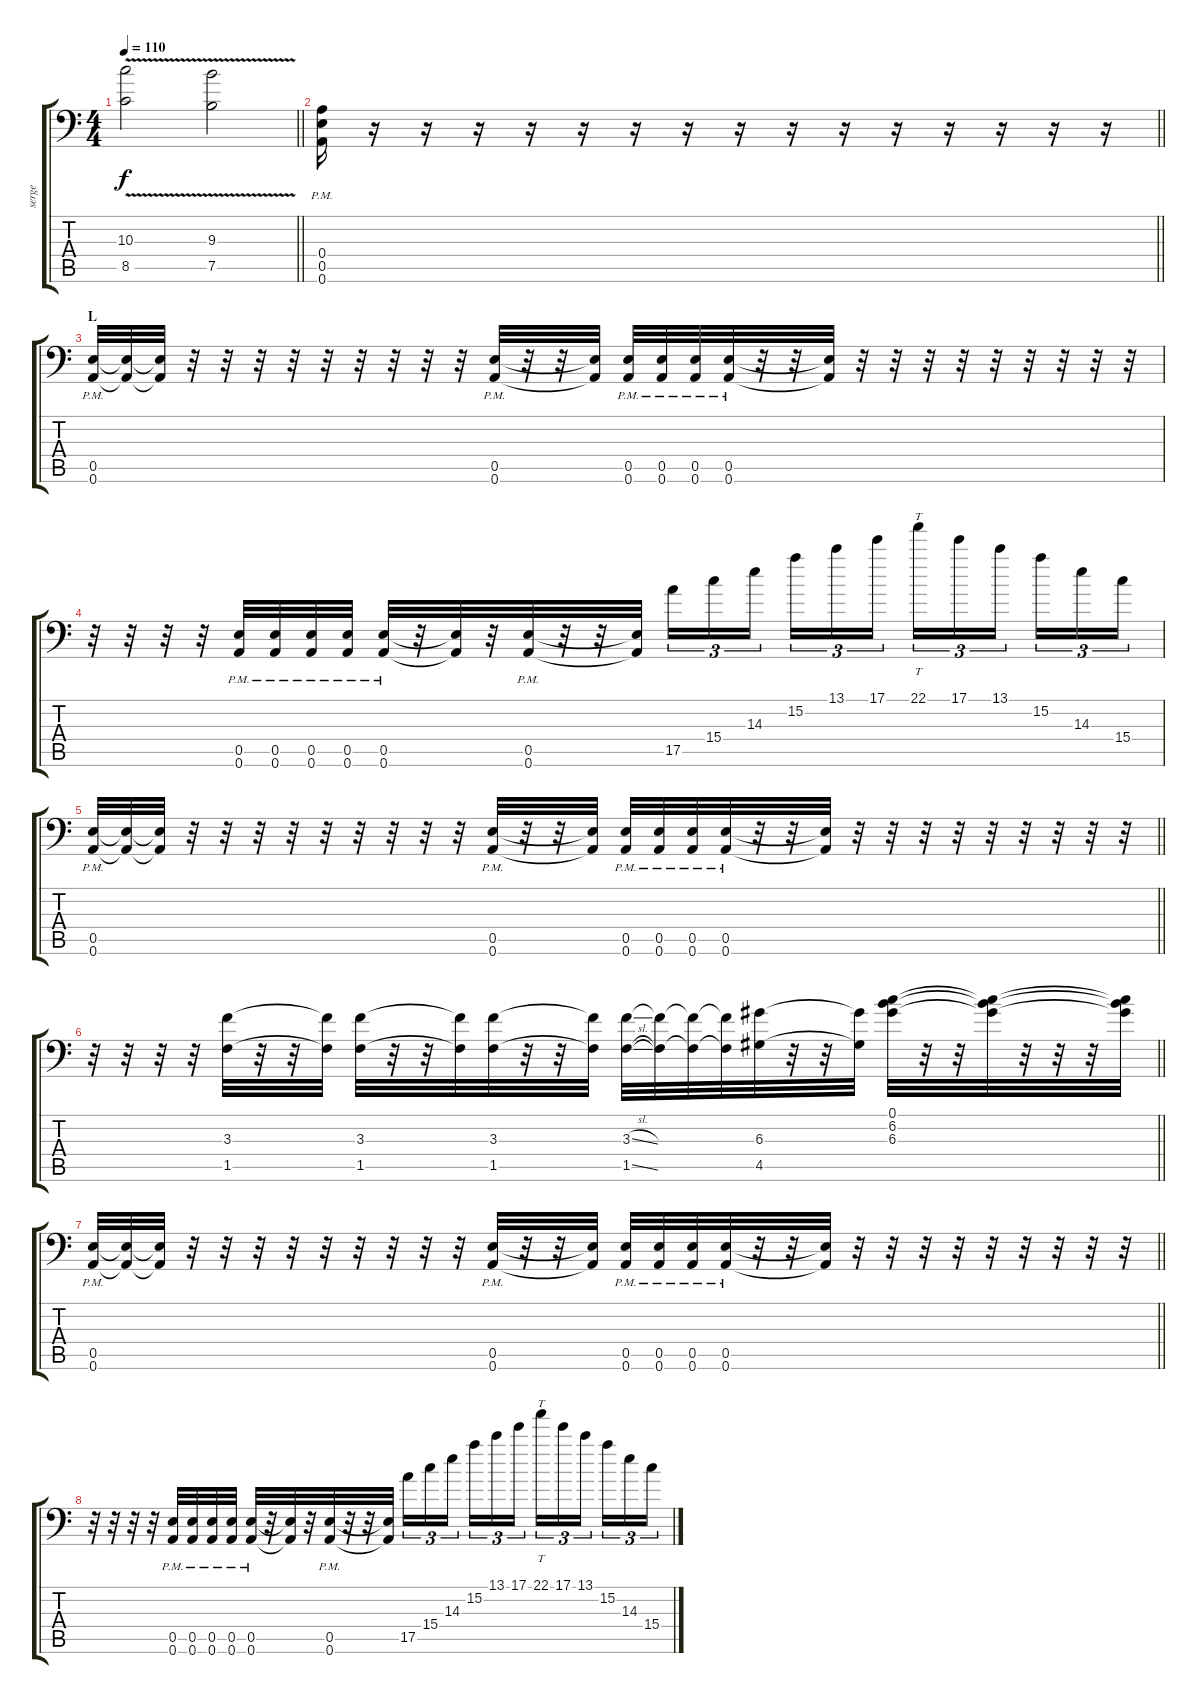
\track ("serge" "serge") {instrument distortionguitar}
\staff {score tabs}
\tuning (B3 Gb3 D3 A2 E2 A1) {hide}
\ts (4 4)
\tempo 110
\clef f4
\barLineRight lightlight
\ks c
(10.3 8.5{v}).2{dy f} (9.3 7.5{v}).2 |
\barLineRight lightlight
(0.4 0.5 0.6{pm}).16 r.16 r.16 r.16 r.16 r.16 r.16 r.16 r.16 r.16 r.16 r.16 r.16 r.16 r.16 r.16 |
\section ("" "L")
(0.5 0.6{pm}).32 (0.5{t} 0.6{t}).32 (0.5{t} 0.6{t}).32 r.32 r.32 r.32 r.32 r.32 r.32 r.32 r.32 r.32 (0.5 0.6{pm}).32 r.32 r.32 (0.5{t} 0.6{t}).32 (0.5 0.6{pm}).32 (0.5 0.6{pm}).32 (0.5 0.6{pm}).32 (0.5 0.6{pm}).32 r.32 r.32 (0.5{t} 0.6{t}).32 r.32 r.32 r.32 r.32 r.32 r.32 r.32 r.32 r.32 |
r.32 r.32 r.32 r.32 (0.5 0.6{pm}).32 (0.5 0.6{pm}).32 (0.5 0.6{pm}).32 (0.5 0.6{pm}).32 (0.5 0.6{pm}).32 r.32 (0.5{t} 0.6{t}).32 r.32 (0.5 0.6{pm}).32 r.32 r.32 (0.5{t} 0.6{t}).32 17.5.16{tu (3 2)} 15.4.16{tu (3 2)} 14.3.16{tu (3 2) beam splitsecondary} 15.2.16{tu (3 2)} 13.1.16{tu (3 2)} 17.1.16{tu (3 2)} 22.1.16{tt tu (3 2)} 17.1.16{tu (3 2)} 13.1.16{tu (3 2) beam splitsecondary} 15.2.16{tu (3 2)} 14.3.16{tu (3 2)} 15.4.16{tu (3 2)} |
\barLineRight lightlight
(0.5 0.6{pm}).32 (0.5{t} 0.6{t}).32 (0.5{t} 0.6{t}).32 r.32 r.32 r.32 r.32 r.32 r.32 r.32 r.32 r.32 (0.5 0.6{pm}).32 r.32 r.32 (0.5{t} 0.6{t}).32 (0.5 0.6{pm}).32 (0.5 0.6{pm}).32 (0.5 0.6{pm}).32 (0.5 0.6{pm}).32 r.32 r.32 (0.5{t} 0.6{t}).32 r.32 r.32 r.32 r.32 r.32 r.32 r.32 r.32 r.32 |
\barLineRight lightlight
r.32 r.32 r.32 r.32 (3.3 1.5).32 r.32 r.32 (3.3{t} 1.5{t}).32 (3.3 1.5).32 r.32 r.32 (3.3{t} 1.5{t}).32 (3.3 1.5).32 r.32 r.32 (3.3{t} 1.5{t}).32 (3.3{sl} 1.5{sl}).32 (3.3{t} 1.5{t}).32 (3.3{t} 1.5{t}).32 (3.3{t} 1.5{t}).32 (6.3 4.5).32 r.32 r.32 (6.3{t} 4.5{t}).32 (0.1 6.2 6.3).32 r.32 r.32 (0.1{t} 6.2{t} 6.3{t}).32 r.32 r.32 r.32 (0.1{t} 6.2{t} 6.3{t}).32 |
\barLineRight lightlight
(0.5 0.6{pm}).32 (0.5{t} 0.6{t}).32 (0.5{t} 0.6{t}).32 r.32 r.32 r.32 r.32 r.32 r.32 r.32 r.32 r.32 (0.5 0.6{pm}).32 r.32 r.32 (0.5{t} 0.6{t}).32 (0.5 0.6{pm}).32 (0.5 0.6{pm}).32 (0.5 0.6{pm}).32 (0.5 0.6{pm}).32 r.32 r.32 (0.5{t} 0.6{t}).32 r.32 r.32 r.32 r.32 r.32 r.32 r.32 r.32 r.32 |
r.32 r.32 r.32 r.32 (0.5 0.6{pm}).32 (0.5 0.6{pm}).32 (0.5 0.6{pm}).32 (0.5 0.6{pm}).32 (0.5 0.6{pm}).32 r.32 (0.5{t} 0.6{t}).32 r.32 (0.5 0.6{pm}).32 r.32 r.32 (0.5{t} 0.6{t}).32 17.5.16{tu (3 2)} 15.4.16{tu (3 2)} 14.3.16{tu (3 2) beam splitsecondary} 15.2.16{tu (3 2)} 13.1.16{tu (3 2)} 17.1.16{tu (3 2)} 22.1.16{tt tu (3 2)} 17.1.16{tu (3 2)} 13.1.16{tu (3 2) beam splitsecondary} 15.2.16{tu (3 2)} 14.3.16{tu (3 2)} 15.4.16{tu (3 2)}
